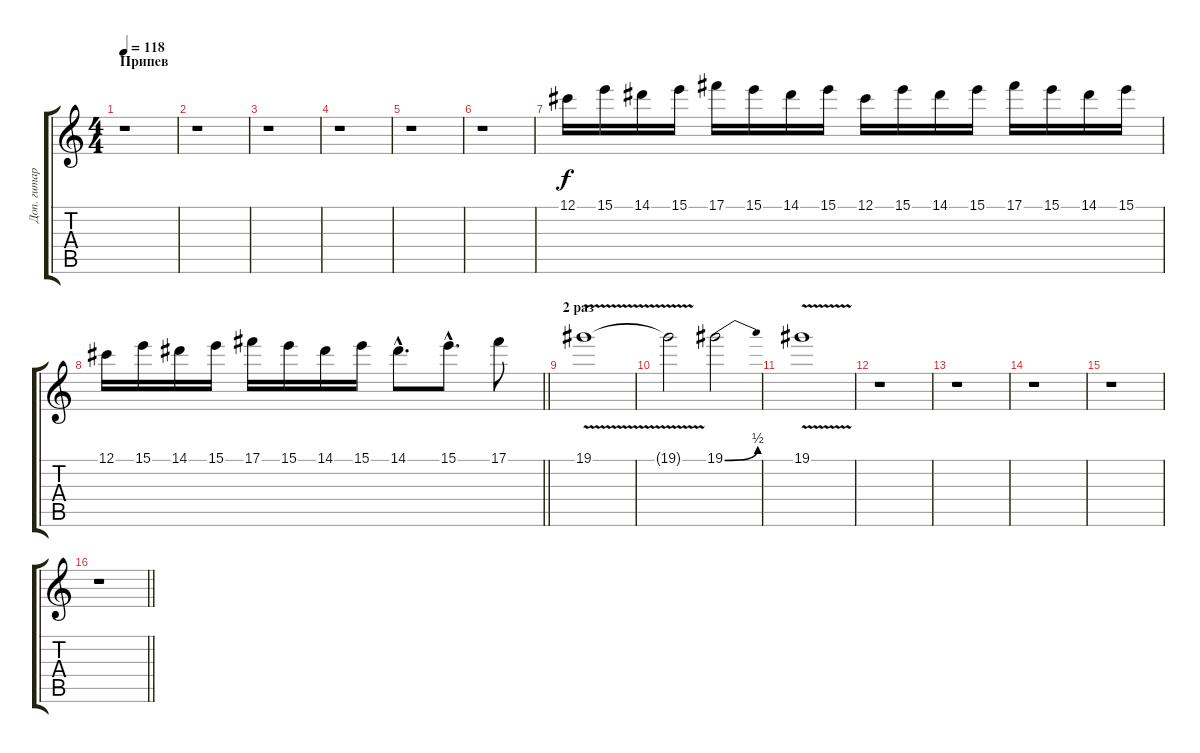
\track ("Доп. гитара" "Доп. гитар") {instrument overdrivenguitar}
\staff {score tabs}
\tuning (Db4 Ab3 E3 B2 Gb2 B1) {hide}
\ts (4 4)
\section ("" "Припев")
\tempo 118
\clef g2
\ks c
r.1{dy mp} |
r.1 |
r.1 |
r.1 |
r.1 |
r.1 |
12.1.16{dy f} 15.1.16 14.1.16 15.1.16 17.1.16 15.1.16 14.1.16 15.1.16 12.1.16 15.1.16 14.1.16 15.1.16 17.1.16 15.1.16 14.1.16 15.1.16 |
\barLineRight lightlight
12.1.16 15.1.16 14.1.16 15.1.16 17.1.16 15.1.16 14.1.16 15.1.16 14.1{hac}.8{d} 15.1{hac}.8{d} 17.1.8 |
\section ("" "2 раз")
19.1{v}.1 |
19.1{t}.2 19.1{be (bend 0 0 60 2)}.2 |
19.1{v}.1 |
r.1 |
r.1 |
r.1 |
r.1 |
\barLineRight lightlight
r.1
